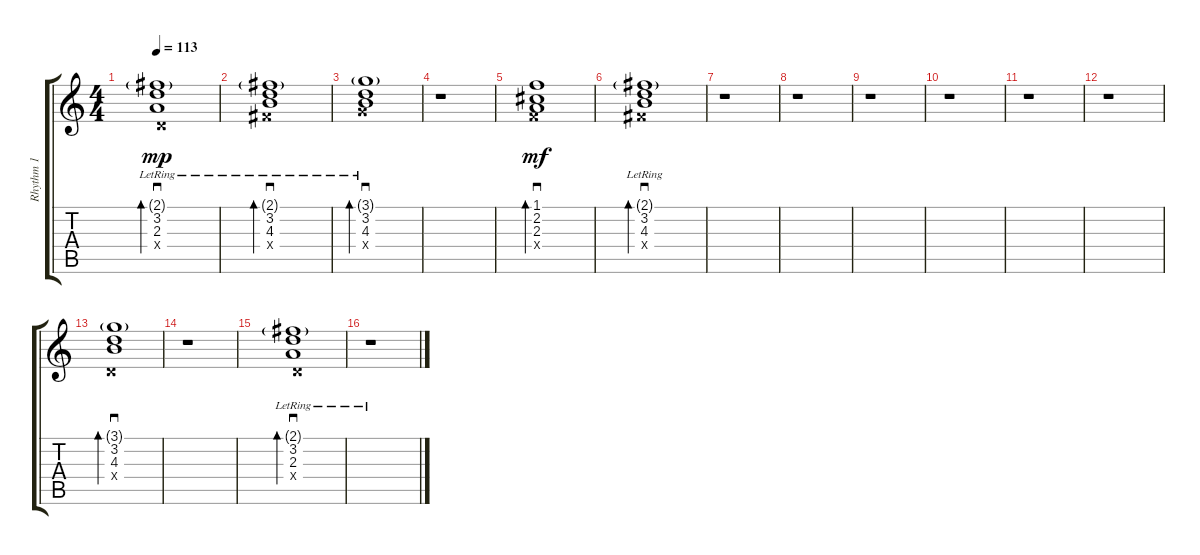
\track ("Rhythm 1" "Rhythm 1") {instrument electricguitarjazz}
\staff {score tabs}
\tuning (E4 B3 G3 D3 A2 E2) {hide}
\ts (4 4)
\tempo 113
\clef g2
\ks c
(2.1{g lr} 3.2{lr} 2.3{lr} 0.4{x}).1{sd bd 120 dy mp} |
(2.1{g lr} 3.2{lr} 4.3{lr} 4.4{x}).1{sd bd 120} |
(3.1{g lr} 3.2{lr} 4.3{lr} 5.4{x}).1{sd bd 240} |
r.1 |
(1.1 2.2 2.3 3.4{x}).1{sd bd 120 dy mf} |
(2.1{g lr} 3.2{lr} 4.3{lr} 4.4{x}).1{sd bd 240} |
r.1 |
r.1 |
r.1 |
r.1 |
r.1 |
r.1 |
(3.1{g} 3.2 4.3 0.4{x}).1{sd bd 120} |
r.1 |
(2.1{g lr} 3.2{lr} 2.3{lr} 0.4{x}).1{sd bd 120} |
r.1
